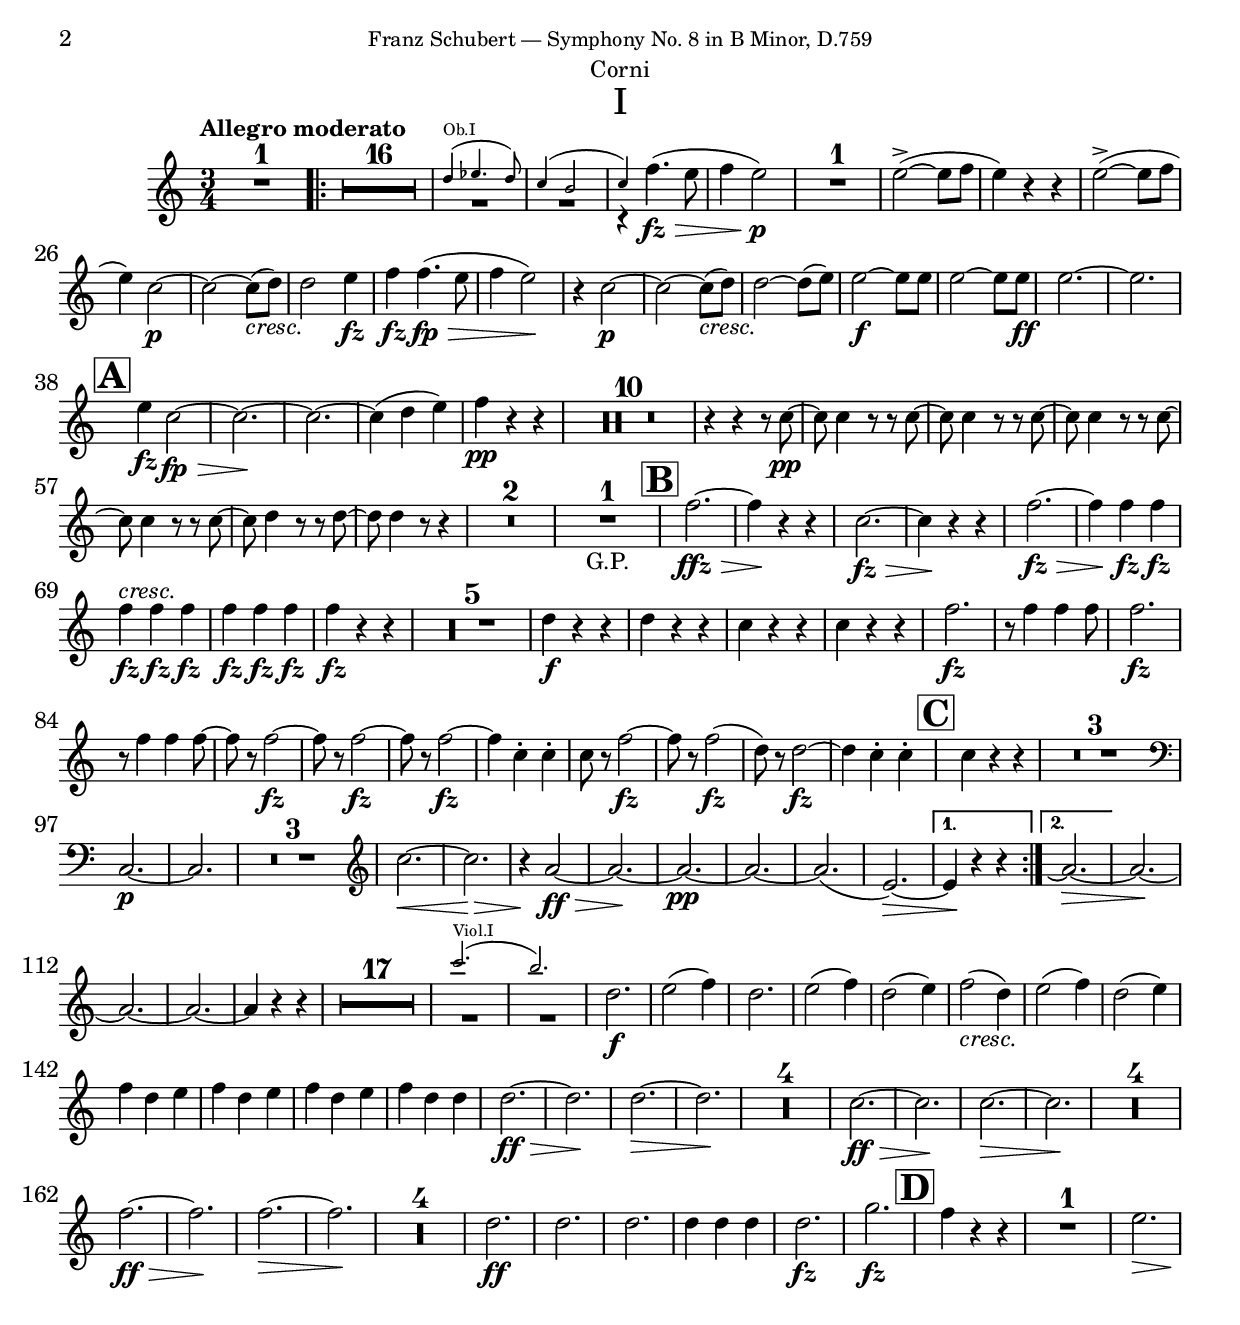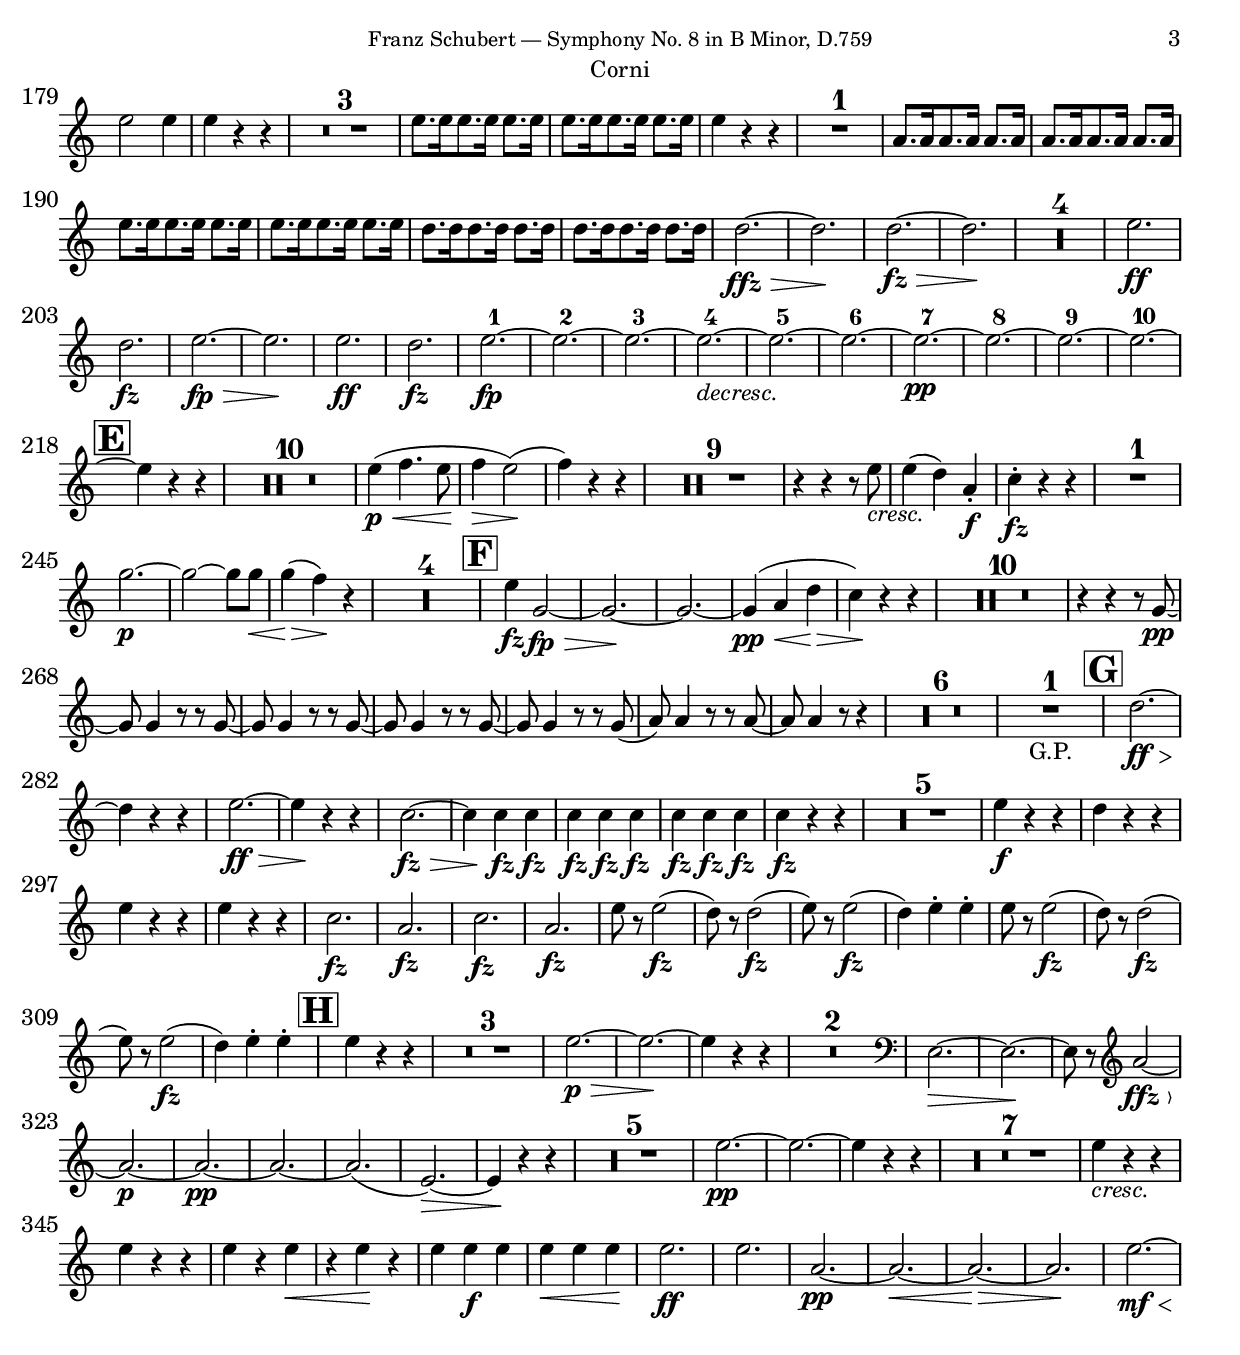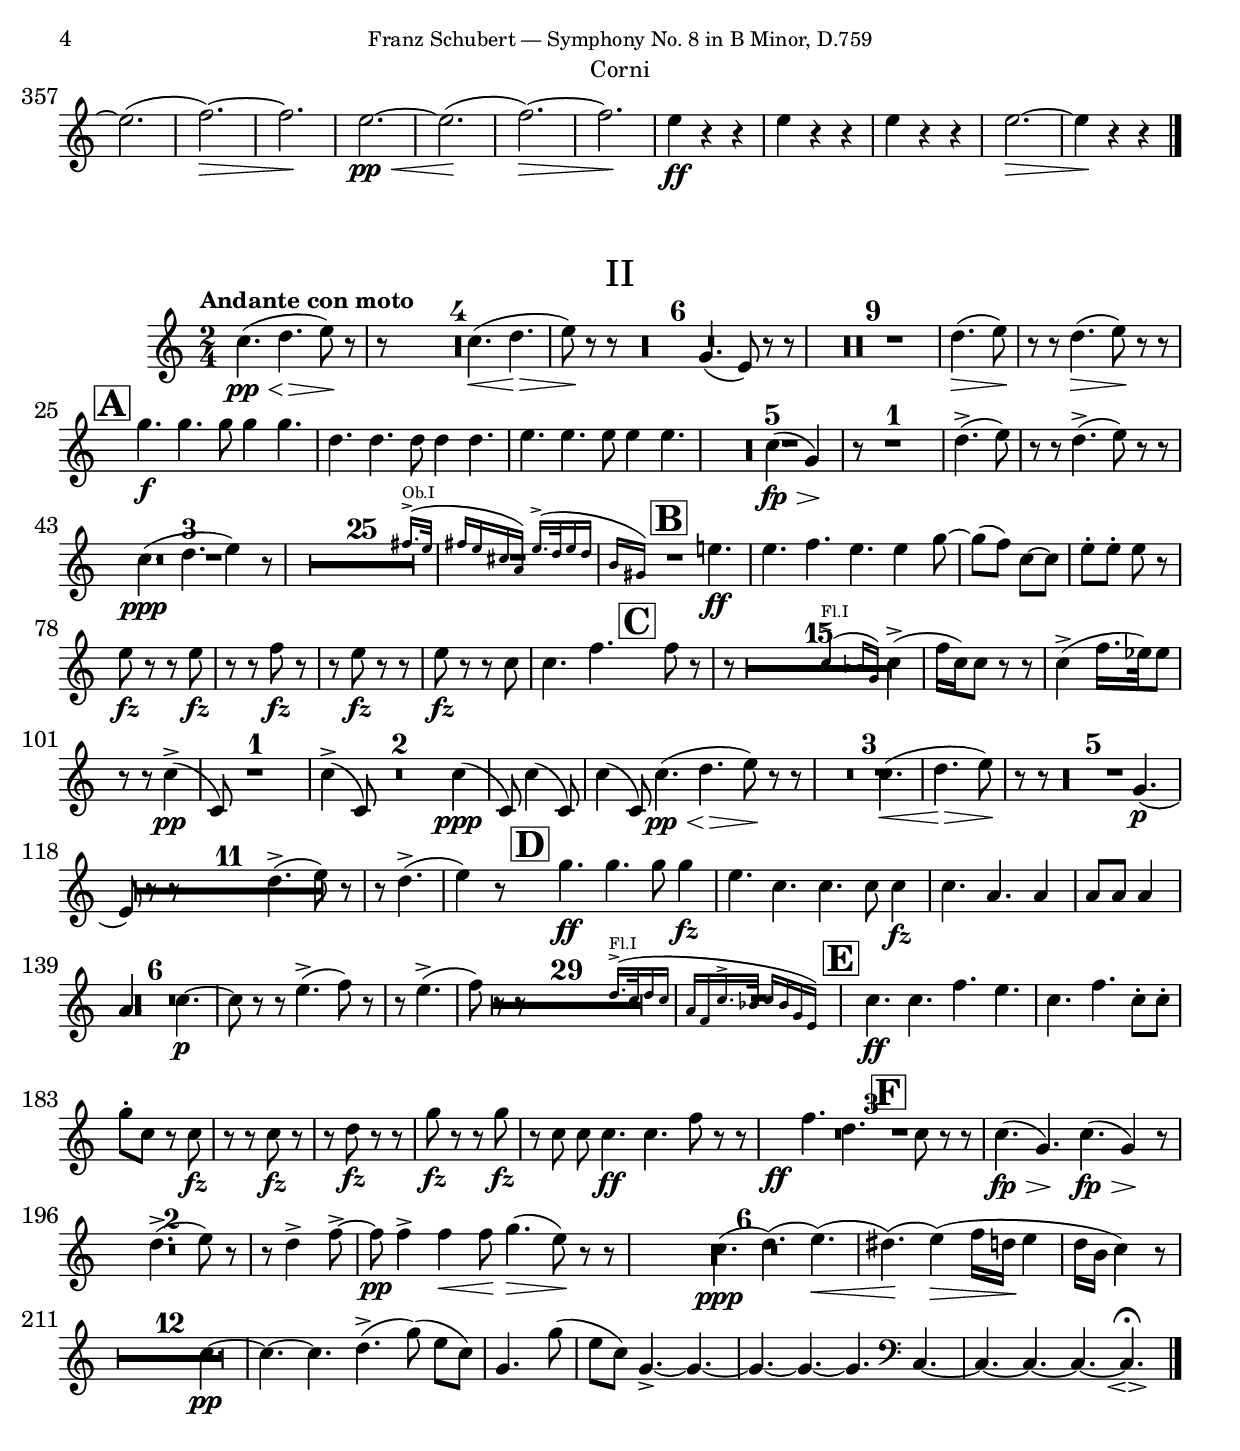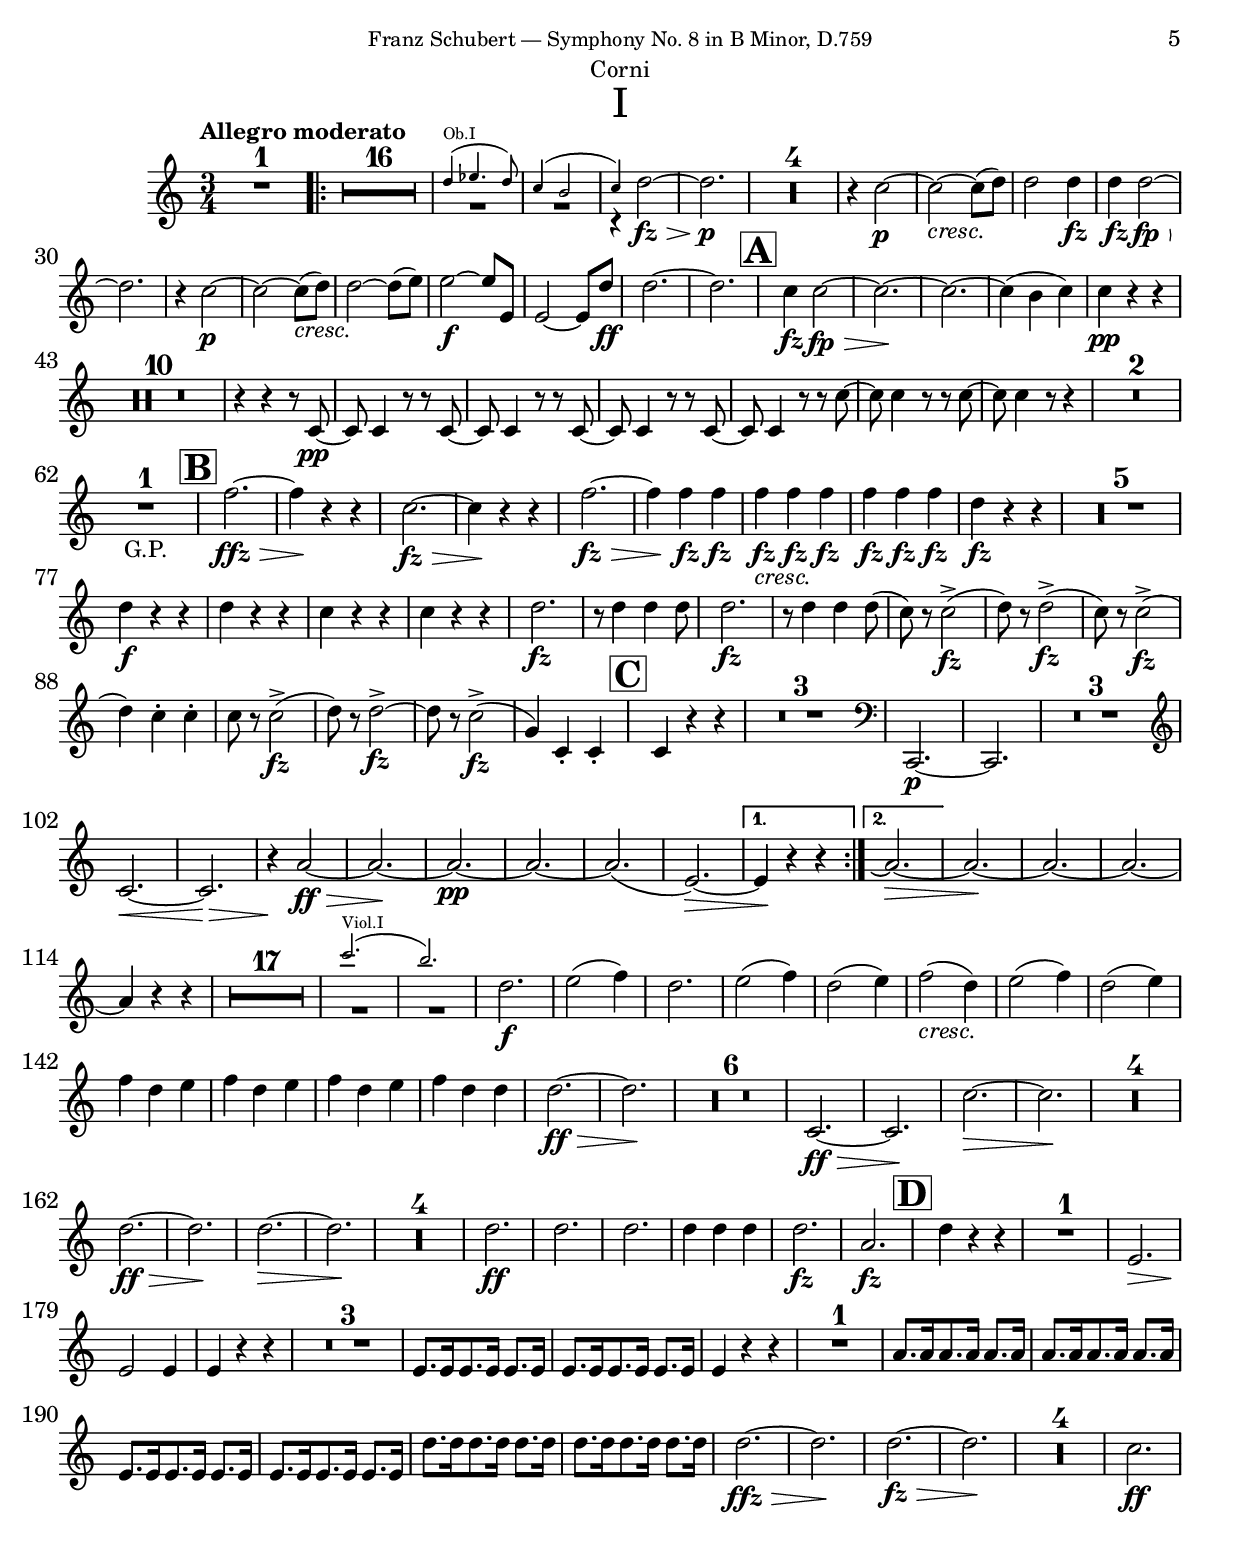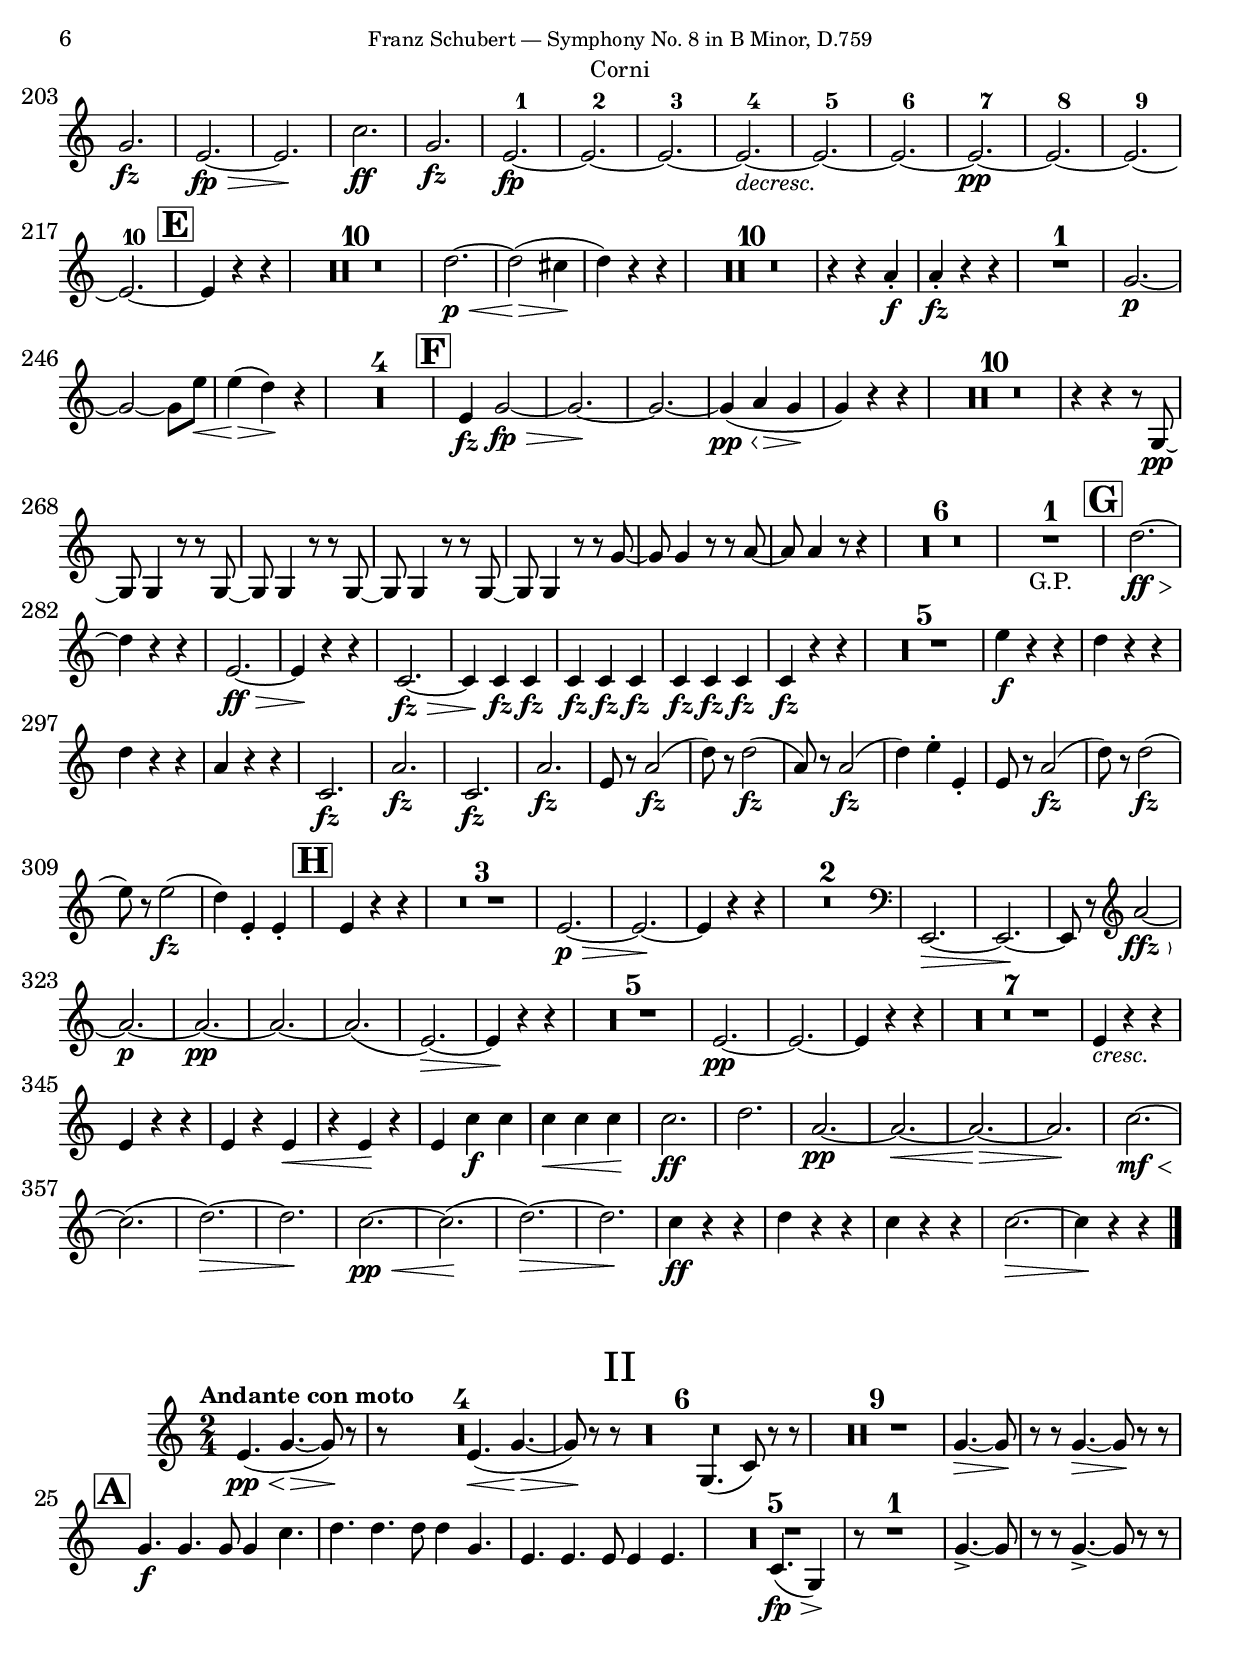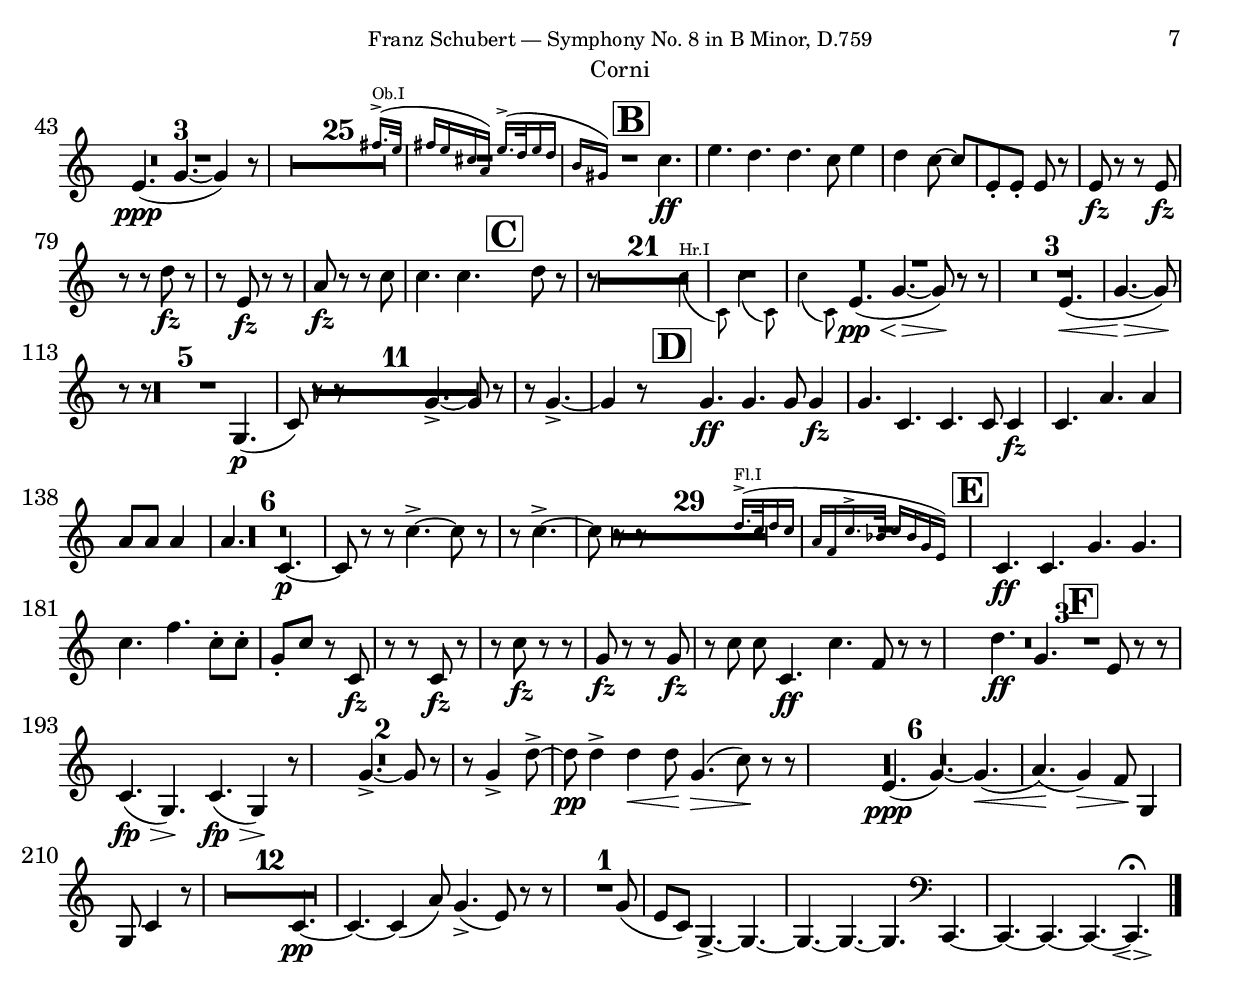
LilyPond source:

%###############################################################################
%#                                 H E A D E R                                 #
%###############################################################################
%
%  Composer           : Franz Schubert (1797 - 1828)
%  work               : Symphony No. 8 in B Minor, D.759
%  Source             : Franz Schubert's Werke, Serie I: Symphonien, No.8
%                       Leipzig Breitkopf & Härtel, 1885. Plate F.S. 8. 
%  Type of score      : Score for Corni
%  Typesetter         : Sébastien MANEN
%  date of initiation : Sunday 12 February 2023, 19:55
%
%###############################################################################
%#                          I N C L U D E   F I L E S                          #
%###############################################################################
\version "2.22.1"
\include "./00-Common/Symph8_D759_Header.ily"
\include "./00-Common/Symph8_D759_PaperParts.ily"
%  work        : Schubert Symphony No. 8 in B minor, D.759
%  typesetter  : Sébastien MANEN
%  date        : Sunday 12 February 2023, 19:55
%###############################################################################
%#                           T I M E   S E C T I O N                           #
%###############################################################################
timeMvtI = {
	\time 3/4
}
timeMvtII = {
	\time 2/4
}


\include "./00-Common/Symph8_D759_LayoutParts.ily"
arco = \markup {\italic arco}
crescmarkup = \markup {\italic cresc.}
pizz = \markup {\italic pizz.}
dimmarkup = \markup {\italic dim.}
morendo = \markup {\italic {morendo}}
stacc = \markup {\italic stacc.}
becarre = \markup { \tiny \natural }
gp = \markup {G.P.}
decrescmarkup = \markup {\italic decresc.}
fcresc = \markup {\dynamic f \italic cresc.}

ffz = #(make-dynamic-script "ffz")
crescD = \tweak DynamicText.self-alignment-X #-0.5 \tweak DynamicText.font-size #1 #(make-dynamic-script (markup #:normal-text #:italic "cresc."))

un=^\markup {\tiny \number 1}
deux=^\markup {\tiny \number 2}
trois=^\markup {\tiny \number 3}
quatre=^\markup {\tiny \number 4}
cinq=^\markup {\tiny \number 5}
six=^\markup {\tiny \number 6}
sept=^\markup {\tiny \number 7}
huit=^\markup {\tiny \number 8}
neuf=^\markup {\tiny \number 9}
dix=^\markup {\tiny \number 10}
onze=^\markup {\tiny \number 11}

naturaltrillmark = \markup {
	\concat {
		\hspace #0.8
		\general-align #Y #CENTER {
			\musicglyph #"scripts.trill" 
			\hspace #0.45
			\teeny \natural 
		}
	}
}


mmrPos = #(define-music-function
	(position)
	(number?)
	#{
		\once \override MultiMeasureRest.staff-position = #(- position 2)
	#}
)

dynEO = #(define-music-function
	(offset)
	(pair?)
	#{
		\once \override DynamicText.extra-offset = #offset
		\once \override DynamicText.whiteout = ##t
		\once \override DynamicText.whiteout-style = #'outline
	#}
)

aIIEO = #(define-music-function
	(extraoffset)
	(pair?)
	#{
		\once \override CombineTextScript.extra-offset = #extraoffset
		\once \override CombineTextScript.whiteout = ##t
		\once \override CombineTextScript.whiteout-style = #'outline
	#}
)

aIIXoffset = #(define-music-function
	(offset)
	(number?)
	#{
		\once \override CombineTextScript.X-offset = #offset
	#}
)

markEO = #(define-music-function
	(offset)
	(pair?)
	#{
		\once \override TextScript.layer = #3
		\once \override TextScript.extra-offset = #offset
		\once \override TextScript.whiteout = ##t
		\once \override TextScript.whiteout-style = #'outline
	#}
)

noFlag = \once \omit Flag

stemOffset = #(define-music-function
	(offset)
	(number?)
	#{
		\once \offset length #offset Stem
	#}
)

beamOffset = #(define-music-function
	(position)
	(pair?)
	#{
		\once \offset positions #position Beam
	#}
)

hairpinShorten = #(define-music-function
	(shortLength)
	(pair?)
	#{
		\once \override Hairpin.shorten-pair = #shortLength
	#}
)

hairpinEO = #(define-music-function
	(offset)
	(pair?)
	#{
		\once \override Hairpin.extra-offset = #offset
		\once \override Hairpin.whiteout = ##t
		\once \override Hairpin.whiteout-style = #'outline
	#}
)

aIIOmit = \once \omit Voice.CombineTextScript

InCueContext = {
	\override Beam.beam-thickness = #0.30 % 0.30
	\override StemTremolo.beam-thickness = #0.35 % 0.30
	\override Beam.length-fraction = #0.67 % 0.8
	\override Stem.length-fraction = #0.85 % 0.8
%	\override Stem.length = #7
%	\override Beam.length = #7
	\set fontSize = #-3 %-3
	\override TupletNumber.avoid-slur = #'ignore
	\override Script.staff-padding = ##f
}

OutCueContext = {
	\revert Beam.beam-thickness
	\revert StemTremolo.beam-thickness
	\revert Beam.length-fraction
	\revert Stem.length-fraction
%	\override Stem.length = #7
%	\override Beam.length = #7
	\unset fontSize
	\revert TupletNumber.avoid-slur
	\revert Script.staff-padding
	
}

resetMMRN = {
	\undo \omit MultiMeasureRestNumber
}


omitMMRN = {
	\omit MultiMeasureRestNumber
}



%%%%%%%%%%%%%%%%%%%%%%%%%%%%%%%%%%%%%%%%%%%%%%%%%%%%%%%%%%%%%%%%%%%%%%%%%%%%%%%%


%arpeggioPadding = #(define-music-function
%	(padding)
%	(number?)
%	#{
%		\once \override Voice.Arpeggio.padding = #padding
%	#}
%)

%beamGap = #(define-music-function
%	(gap)
%	(number?)
%	#{
%		\once \override Beam.auto-knee-gap = #gap
%	#}
%)


%beamLeftTwoRightOne = {
%	\set stemLeftBeamCount = #2
%	\set stemRightBeamCount = #1
%}

%beamLeftOneRightTwo = {
%	\set stemLeftBeamCount = #1
%	\set stemRightBeamCount = #2
%}

%setBeamTriple = { 
%	\set subdivideBeams = ##t
%	\set baseMoment = #(ly:make-moment 1/8)
%	\set beatStructure = 2,2,2
%}

%crescText = #(define-music-function
%	(cresctext)
%	(markup?)
%	#{
%		\once \set crescendoText = \markup {\italic { #cresctext } }
%		\once \set crescendoSpanner = #'text
%	#}
%)
%dimText = #(define-music-function
%	(cresctext)
%	(markup?)
%	#{
%		\once \set decrescendoText = \markup {\italic { #cresctext } }
%		\once \set decrescendoSpanner = #'text
%	#}
%)


%dynSpanYoffset = #(define-music-function
%	(offset)
%	(number?)
%	#{
%		\once \override DynamicTextSpanner.bound-details.right.Y = #offset
%	#}
%)


%InCueContext = {
%	\override Beam.beam-thickness = #0.30 % 0.30
%	\override StemTremolo.beam-thickness = #0.35 % 0.30
%	\override Beam.length-fraction = #0.67 % 0.8
%	\override Stem.length-fraction = #0.8 % 0.8
%%	\override Stem.length = #7
%%	\override Beam.length = #7
%	\set fontSize = #-3 %-3
%}

%OutCueContext = {
%	\revert Beam.beam-thickness
%	\revert StemTremolo.beam-thickness
%	\revert Beam.length-fraction
%	\revert Stem.length-fraction
%%	\override Stem.length = #7
%%	\override Beam.length = #7
%	\unset fontSize
%}


%mmrnDown = {
%	\once \override MultiMeasureRestNumber.direction = #-1 
%}

%mmrLength = #(define-music-function
%	(length)
%	(number?)
%	#{
%		\once \override MultiMeasureRest.space-increment = #length
%	#}
%)

%mmrMinLength = #(define-music-function
%	(length)
%	(number?)
%	#{
%		\once \override MultiMeasureRest.minimum-length = #length
%	#}
%)

%mmrCondens = \once \override MultiMeasureRest.springs-and-rods = #ly:spanner::set-spacing-rods 

%omitMMRN = \omit MultiMeasureRestNumber


%markXoffset = #(define-music-function
%	(offset)
%	(number?)
%	#{
%		\once \override Score.RehearsalMark.self-alignment-X = #(- offset)
%	#}
%)

%markYoffset = #(define-music-function
%	(offset)
%	(number?)
%	#{
%		\once \override Score.RehearsalMark.Y-offset = #offset
%	#}
%)

%noteShift = #(define-music-function
%	(shift)
%	(number?)
%	#{
%		\once \override NoteColumn.force-hshift = #shift
%	#}
%)

%ottavaShorten = #(define-music-function
%	(value)
%	(pair?)
%	#{
%		\once \override Staff.OttavaBracket.shorten-pair = #value
%	#}
%)

%setSextolet = {
%	\set subdivideBeams = ##t
%	\set baseMoment = #(ly:make-moment 1/8)
%	\set beatStructure = 2,2,2,2
%	\override TupletNumber.Y-offset = #-3
%	\override TupletNumber.avoid-slur = #'ignore
%}
%unsetSextolet = {
%	\set subdivideBeams = ##f
%	\revert TupletNumber.Y-offset
%	\revert TupletNumber.avoid-slur
%}


%textInSlur = {
%	%\once \override TextScript.outside-staff-priority = 0
%	\once \override TextScript.slur-padding = #0
%	\once \override TextScript.avoid-slur = #'around
%}

%textOsp = #(define-music-function
%	(prio)
%	(number?)
%	#{
%		\once \override TextScript.outside-staff-priority = #prio
%	#}
%)

%tempoDown = \once \override Score.MetronomeMark.direction = #-1 

%tempoXoffset = #(define-music-function
%	(offset)
%	(number?)
%	#{
%		\once \override Score.MetronomeMark.X-offset = #offset
%	#}
%)

%tempoExtraOffset = #(define-music-function
%	(offset)
%	(pair?)
%	#{
%		\once \override Score.MetronomeMark.extra-offset = #offset
%	#}
%)
%tempoEO = #(define-music-function
%	(offset)
%	(pair?)
%	#{
%		\once \override Score.MetronomeMark.extra-offset = #offset
%	#}
%)


%tupletOffset = #(define-music-function
%	(offset)
%	(number?)
%	#{
%		\once \override TupletNumber.Y-offset = #offset 
%	#}
%)

%tupletExtraOffset = #(define-music-function
%	(offset)
%	(pair?)
%	#{
%		\once \override TupletNumber.extra-offset = #offset 
%	#}
%)

%tupletAvoidSlur = \once \override TupletNumber.avoid-slur = #'ignore

%omitTupletNumber = \once \omit Voice.TupletNumber


%tremoloPosition = #(define-music-function
%	(position)
%	(number?)
%	#{
%		\once \override StemTremolo.Y-offset = #position
%	#}
%)

%trillSpanPadding = #(define-music-function
%	(padding)
%	(number?)
%	#{
%		\once \override TrillSpanner.bound-details.right.padding = #padding
%	#}
%)

%trillSpanCustom = #(define-music-function
%	(length markup)
%	(number? markup?)
%	% function to create a trill spanner with :
%	%	- specified length
%	%	- specified markup
%	#{
%		\once \override TrillSpanner.minimum-length = #length
%		\once \override TrillSpanner.springs-and-rods = #ly:spanner::set-spacing-rods
%		\once \override Score.TrillSpanner.bound-details.left.text = #markup
%	#}
%)

%trillSpanPadding = #(define-music-function
%	(padding)
%	(number?)
%	% function to create a trill spanner with :
%	%	- specified padding to avoid overlap
%	#{
%		\once \override TrillSpanner.bound-details.right.padding = #padding
%	#}
%)


%naturaltrill = \once \override TrillSpanner.bound-details.left.text = \markup {
%	\concat { 
%		\musicglyph #"scripts.trill" \translate #'(0.5 . 1.05) \tiny \natural 
%	}
%}
%flattrill = \once \override TrillSpanner.bound-details.left.text = \markup {
%	\concat { 
%		\musicglyph #"scripts.trill" \translate #'(0.6 . 0.52) \tiny \flat 
%	}
%}
%sharptrill = \once \override TrillSpanner.bound-details.left.text = \markup {
%	\concat { 
%		\musicglyph #"scripts.trill" \translate #'(0.5 . 1.05) \tiny \sharp  
%	}
%}

%trillflat = \markup { 
%	\general-align #X #CENTER 
%	\concat { 
%		\hspace #2.4 \musicglyph #"scripts.trill" 
%		\translate #'(0.5 . 0.49) \tiny \flat 
%	}
%}



%voltaShorten = #(define-music-function
%	(shortLength)
%	(pair?)
%	#{
%		\once \override Score.VoltaBracket.shorten-pair = #shortLength
%	#}
%)

%whiteoutRehearsalMark = {
%	\override Score.StaffSymbol.layer = #4
%	\override Score.RehearsalMark.layer = #3
%	\once \override Score.RehearsalMark.whiteout = ##t
%	%\once \override Score.RehearsalMark.whiteout-style = #'outline
%}


%whiteoutMarkup = {
%	\once \override Hairpin.layer = #4
%	\once \override TextScript.layer = #3
%	\once \override TextScript.whiteout = ##t
%	\once \override TextScript.whiteout-style = #'outline
%}

%whiteoutDynamic = {
%	\once \override DynamicText.whiteout = ##t
%	\once \override DynamicText.whiteout-style = #'outline
%}

%whiteoutMetronomeMark = {
%	\once \override Score.MetronomeMark.whiteout = ##t
%	\once \override Score.MetronomeMark.whiteout-style = #'outline
%}


%\include "./00-Common/Symph8_D759_NameStaff.ily"
%\include "./00-Common/Symph8_D759_NameGrandStaff.ily"
%\include "./00-Common/Symph8_D759_Format_Part01_Flauti.ily"
%  work        : Schubert Symphony No. 8 in B minor, D.759
%  typesetter  : Sébastien MANEN
%  date        : Sunday 12 February 2023, 19:55
%###############################################################################
%#                   C U E   V O I C E   F O R   F L A U T I                   #
%###############################################################################
cueVoiceFlautoIMvtI = \relative c'' {
	s2.*21
	% bar 22 - 25
	\voiceOne fis2.(^\markup {Ob.Klar.}
	b,4. ais8 b cis)
	fis2.(
	b,4. ais8 b cis)
	s2.*109
	% bar 134 - 135
	g'2.(^\markup {Ob.I}
	fis2 e4)
}
cueVoiceFlautoIMvtII = \relative c'' {
	s4.*89
	% bar 90 - 91
	\voiceOne bes'16.(\repeatTie^\markup {Ob.I} aes32 bes16 aes f des)
	aes'16.(-> ges32 aes16 ges ees c)
	s4.*61
	% bar 153 - 154
	\hairpinShorten #'(2 . 1) dis4.(-\tweak height 0.4 ^\>^\markup {Viol.I}
	cis)\!
	s4.*78
	% bar 233 - 234
	fis16.(->^\markup {Ob.I} e32 fis16 e cis a
	e'16.-> d32 e16 d b gis)
	s4.*57
	% bar 292 - 295
	c'4.(^\markup {Viol.I}
	aes
	ees
	ces)
}
cueVoiceFlautoIIMvtI = \relative c'' {
	s2.*25
	% bar 26 - 28
	\voiceOne d2.^\markup {Fl.I}~-\offset X-offset -0.5 ^\p
	d2~ d8( e)
	e2 s4
	s2.*110
	% bar 138 - 141
	\oneVoice g'2(^\markup {Fl.I} fis4)
	e2( g4)
	fis2( e4)
	g2( fis4)
	s2.*85
	% bar 227 - 228
	\voiceOne e,4(^\markup {Ob.I} f4. e8)
	d4( cis2)
}
cueVoiceFlautoIIMvtII = \relative c''' {
	s4.*91
	% bar 92 - 95
	\voiceOne bes16.(->^\markup {Fl.I} aes32 bes16 aes f des)
	aes'16.(-> ges32 aes16 ges ees c
	des8) r r
	s4.*58
	% bar 153 - 154
	\hairpinShorten #'(2 . 1) dis4.(-\tweak height 0.4 ^\>^\markup {Viol.I}
	cis)\!
	s4.*80
	% bar 235 - 236
	fis16.(->^\markup {Fl.I} e32 fis16 e cis a
	e'16.-> d32 e16 d b gis)
	s4.*55
	% bar 292 - 295
	c'4.(^\markup {Viol.I}
	aes
	ees
	ces)
}
%###############################################################################
%#                     C U E   V O I C E   F O R   O B O I                     #
%###############################################################################
cueVoiceOboeIMvtI = \relative c''' {
	s2.*132
	% bar 132 - 133
	d2.(^\markup {Viol.I}
	cis)
}
cueVoiceOboeIMvtII = \relative c''' {
	s4.*79
	% bar 80 - 84
	\voiceOne g4.\>~^\markup {Klar.I}
	g~\!
	g~^\morendo
	g4 r8
	s4.*71
	% bar 155 - 156
	c,4.(^\>^\markup {Fl.I}
	b)\!
	s4.*146
	% bar 303
	\voiceTwo b,16(_\markup {Viol.I} dis fis a gis fis)
}
cueVoiceOboeIIMvtI = \relative c'' {
	s2.*21
	% bar 22 - 23
	\voiceOne fis2.(^\markup {Ob.I}
	b,4. ais8 b cis)
	s2.*109
	% bar 132 - 133
	d'2.(^\markup {Viol.I}
	cis)
	s2.*93
	% bar 227 - 228
	e,4(^\markup {Ob.I} f4. e8)
	d4( cis2)
}
cueVoiceOboeIIMvtII = \relative c''' {
	s4.*93
	% bar 94 - 95
	\voiceOne bes16.(->^\markup {Ob.I} aes32 bes16 aes f des)
	aes'16.(-> ges32 aes16 ges ees c)
	s4.*59
	% bar 155 - 156
	c4.(^\markup {Fl.I}
	b)
	s4.*78
	% bar 235 - 236
	fis'16.(->^\markup {Fl.I} e32 fis16 e cis a
	e'16.-> d32 e16 dis b gis)
	s4.*66
	% bar 303
	\voiceTwo b,16(_\markup {Viol.I} dis fis a gis fis)}
%###############################################################################
%#               C U E   V O I C E   F O R   C L A R I N E T T I               #
%###############################################################################
cueVoiceClarinettoIMvtI = \relative c {
	s2.*132
	% bar 133 - 135
	\transpose a c {
		\relative c''' {
			\voiceOne d2.(^\markup {Viol.II}
			cis)
			g'^\markup {Ob.I}
		}
	}
}
cueVoiceClarinettoIMvtII = \relative c {
	s4.*135
	% bar 136 - 137
	\transpose a c {
		\relative c'''' {
			\voiceOne g4(->^\markup {Fl.I} e8)
		}
	}
	\transpose a e {
		\relative c''' {
			c4->(^\markup {Hr.I} c,8)
		}
	}
	s4.*83
	% bar 221 - 224
	\transpose a c {
		\relative c''' {
			e4.^\>^\markup {Ob.I}~
			e~\!^\morendo
			e~
			e4 r8
		}
	}
}
cueVoiceClarinettoIIMvtI = \relative c''' {
	s2.*21
	% bar 22 - 23
	\voiceOne a2.(^\markup {Klar.I}
	d,4. cis8 d e)
	s2.*109
	% bar 132 - 134
	\transpose a c {
		\relative c''' {
			\voiceOne d2.(^\markup {Viol.II}
			cis)
			g'^\markup {Ob.I}
		}
	}
	s2.*101
	% bar 236 - 237
	c4(^\markup {Klar.I} des4. c8)
	bes4( a2)
}
cueVoiceClarinettoIIMvtII = \relative c {
	\voiceOne s4.*89
	% bar 90 - 92
	\transpose a c {
		\relative c'''' {
			bes16.->(^\markup {Ob.I} aes32 bes16 aes f des)
			aes'16.(-> ges32 aes16 ges ees c
			des8) r r
		}
	}
	s4.*45
	% bar 138
	bes'''4(^\markup {Kl.I} g8)
	s4.*96
	% bar 235 - 236
	\transpose a c {
		\relative c''' {
			fis16.(->^\markup {Fl.I} e32 fis16 e cis a
			e'16.-> d32 e16 d b gis)
		}
	}
}
%###############################################################################
%#                  C U E   V O I C E   F O R   F A G O T T I                  #
%###############################################################################
cueVoiceFagottoIMvtI = \relative c {
	s2.*17
	% bar 18 - 20
	\voiceOne \cueClef treble e''4(^\markup {Ob.I} f4. e8)
	d4( cis2
	d4) \cueClefUnset s2
}
cueVoiceFagottoIMvtII = \relative c {
	s4.*93
	% bar 94 - 95
	\voiceOne \cueClef treble bes'''16.(->^\markup {Ob.I} aes32 bes16 aes f des)
	aes'16.(-> ges32 aes16 ges ees c) \cueClefUnset
	s4.*139
	% bar 235 - 236
	\cueClef treble fis16.(->^\markup {Fl.I} e32 fis16 e cis a 
	e'16.-> d32 e16 d b gis) \cueClefUnset
}
cueVoiceFagottoIIMvtI = \relative c {
	s2.*17
	% bar 18 - 20
	\voiceOne \cueClef treble e''4(^\markup {Ob.I} f4. e8)
	d4( cis2
	d4) \cueClefUnset s2
}
cueVoiceFagottoIIMvtII = \relative c {
	s4.*27
	% bar 28
	\voiceTwo gis8(^\markup {Bassi} e cis')
	s4.*65
	% bar 94 - 95
	\voiceOne \cueClef treble bes'''16.(->^\markup {Ob.I} aes32 bes16 aes f des)
	aes'16.(-> ges32 aes16 ges ees c) \cueClefUnset
	s4.*73
	% bar 169
	\voiceTwo gis,,8(^\markup {Bassi} e cis')
	s4.*65
	% bar 235 - 236
	\cueClef treble \voiceOne fis''16.(->^\markup {Fl.I} e32 fis16 e cis a 
	e'16.-> d32 e16 d b gis) \cueClefUnset

}
%###############################################################################
%#                    C U E   V O I C E   F O R   C O R N I                    #
%###############################################################################
cueVoiceCornoIMvtI = \relative c {
	\voiceOne s2.*17
	% bar 18 - 20
	\transpose d c {
		\relative c'' {
			e4(^\markup {Ob.I} f4. e8)
			d4( cis2
			d4) s2
		}
	}
	s2.*112
	% bar 132 - 133
	\transpose d c {
		\relative c''' {
			d2.(^\markup {Viol.I}
			cis)
		}
	}
}
cueVoiceCornoIMvtII = \relative c {
	\voiceOne s4.*93
	% bar 94 - 95
	\transpose e c {
		\relative c''' {
			ais16.(->^\markup {Ob.I} gis32 ais16 gis eis cis)
			gis'16.(-> fis32 gis16 fis dis bis)
		}
	}
	s4.*34
	% bar 130
	\transpose e c {
		\relative c'' {
			e4->(^\markup {Fl.I} d16 b)
		}
	}
	s4.*104
	% bar 235 - 236
	\transpose e c {
		\relative c'' {
			fis16.->(^\markup {Fl.I} e32 fis16 e cis a
			e'16.-> d32 e16 d b gis)
		}
	}
}
cueVoiceCornoIIMvtI = \relative c {
	\voiceOne s2.*17
	% bar 18 - 20
	\transpose d c {
		\relative c'' {
			e4(^\markup {Ob.I} f4. e8)
			d4( cis2
			d4) s2
		}
	}
	s2.*112
	% bar 132 - 133
	\transpose d c {
		\relative c''' {
			d2.(^\markup {Viol.I}
			cis)
		}
	}

}
cueVoiceCornoIIMvtII = \relative c {
	\voiceOne s4.*93
	% bar 94 - 95
	\transpose e c {
		\relative c''' {
			ais16.(->^\markup {Ob.I} gis32 ais16 gis eis cis)
			gis'16.(-> fis32 gis16 fis dis bis)
		}
	}
	s4.*43
	% bar 139 - 141
	\voiceTwo c''4(^\markup {Hr.I} c,8)
	c'4( c,8)
	c'4( c,8)
	s4.*93
	% bar 235 - 236
	\transpose e c {
		\relative c'' {
			\voiceOne fis16.->(^\markup {Fl.I} e32 fis16 e cis a
			e'16.-> d32 e16 d b gis)
		}
	}
}
%###############################################################################
%#                   C U E   V O I C E   F O R   T R O M B E                   #
%###############################################################################
cueVoiceTrombaIMvtI = \relative c {
	\voiceOne s2.*25
	% bar 26 - 28
	\transpose e c {
		\relative c'' {
			d2.~^\markup {Fl.I} 
			d2~ d8( e)
			e2 s4
		}
	}
	s2.*116
	% bar 144 - 145
	\transpose e d {
		\relative c'' {
			f4^\markup {Hr.} d e
			f d d
		}
	}
	s2.*83
	% bar 229 - 231
	\transpose e d {
		\relative c'' {
			e4(^\markup {Hr.I} f4. e8
			f4 e2)(
			f4) r r 
		}
	}
	s2.*112
	% bar 344 - 345
	\transpose e c {
		\relative c'' {
			fis2(^\markup {Viol.I} eis4)
			fis2( eis4)
		}
	}
}
cueVoiceTrombaIMvtII = \relative c {
	s4.*30 \voiceOne
	% bar 31 - 32
	\transpose e a {
		\relative c' {
			d16(^\markup {Kl.I} fis a c b a 
			g8) r r
		}
	}
	s4.*61
	% bar 94 - 95
	\transpose e c {
		\relative c''' {
			ais16.->(^\markup {Ob.I} gis32 ais16 gis eis cis)
			gis'16.(-> fis32 gis16 fis dis bis)
		}
	}
	s4.*74
	% bar 170 - 173
	\transpose e c {
		\relative c'' {
			b16(^\markup {Fl.I} dis fis a gis fis
			e8) r r 
			b16(^\markup {Fl.KL.}  dis fis a gis fis
			e4) r8
		}
	}
	s4.*61
	% bar 235 - 236
	\transpose e c {
		\relative c'' {
			fis16.(->^\markup {Fl.I} e32 fis16 e cis a
			e'16.-> d32 e16 d b gis)
		}
	}
	s4.*71
	% bar 308 - 309
	\cueClef bass <c, c'>4._~^\markup {Hr.}
	q \cueClefUnset 
}
cueVoiceTrombaIIMvtI = \relative c {
	\voiceOne s2.*25
	% bar 26 - 28
	\transpose e c {
		\relative c'' {
			d2.~^\markup {Fl.I} 
			d2~ d8( e)
			e2 s4
		}
	}
	s2.*116
	% bar 144 - 145
	\transpose e d {
		\relative c'' {
			f4^\markup {Hr.} d e
			f d d
		}
	}
	s2.*83
	% bar 229 - 231
	\transpose e d {
		\relative c'' {
			e4(^\markup {Hr.I} f4. e8
			f4 e2)(
			f4) r r 
		}
	}
	s2.*112
	% bar 344 - 345
	\transpose e c {
		\relative c'' {
			fis2(^\markup {Viol.I} eis4)
			fis2( eis4)
		}
	}
}
cueVoiceTrombaIIMvtII = \relative c {
	s4.*30 \voiceOne
	% bar 31 - 32
	\transpose e a {
		\relative c' {
			d16(^\markup {Kl.I} fis a c b a 
			g8) r r
		}
	}
	s4.*61
	% bar 94 - 95
	\transpose e c {
		\relative c''' {
			ais16.->(^\markup {Ob.I} gis32 ais16 gis eis cis)
			gis'16.(-> fis32 gis16 fis dis bis)
		}
	}
	s4.*74
	% bar 170 - 173
	\transpose e c {
		\relative c'' {
			b16(^\markup {Fl.I} dis fis a gis fis
			e8) r r 
			b16(^\markup {Fl.KL.}  dis fis a gis fis
			e4) r8
		}
	}
	s4.*61
	% bar 235 - 236
	\transpose e c {
		\relative c'' {
			fis16.(->^\markup {Fl.I} e32 fis16 e cis a
			e'16.-> d32 e16 d b gis)
		}
	}
	s4.*71
	% bar 308 - 309
	\cueClef bass \voiceTwo <c, c'>4._~^\markup {Hr.}
	q \cueClefUnset 
}
%###############################################################################
%#                 C U E   V O I C E   F O R   T R O M B O N I                 #
%###############################################################################
cueVoiceTromboneIMvtI = \relative c {
	s2.*25 \voiceOne
	% bar 26 - 28
	\cueClef treble d''2.~^\markup {Fl.I} 
	d2~ d8( e)
	e2 \cueClefUnset s4
	s2.*104
	% bar 132 - 133
	\voiceTwo gis,,2.~^\markup {Vla.Fag.}
	gis4( a b)
	s2.*106
	% bar 240 - 242
	\voiceOne \cueClef treble a''2.~_\markup {Fl.I}
	a2~ a8( b)
	b2 \cueClefUnset s4
}
cueVoiceTromboneIMvtII = \relative c {
	s4.*28
	% bar 29 - 30
	\cueClef treble \voiceOne b''16(^\markup {Fl.I} dis fis a gis fis
	e8) r r \cueClefUnset
	s4.*63
	% bar 94 - 95
	\cueClef treble bes'16.(->^\markup {Ob.I} aes32 bes16 aes f des)
	aes'16.(-> ges32 aes16 ges ees c) \cueClefUnset
	s4.*74
	% bar 170 - 173
	\cueClef treble b16(^\markup {Fl.I} dis fis a gis fis
	e8) r r
	b16->(^\markup {Fl.Kl.} dis fis a gis fis
	e4) r8 \cueClefUnset
	s4.*61
	% bar 235 - 236
	\cueClef treble fis16.(->^\markup {Fl.I} e32 fis16 e cis a
	e'16.-> d32 e16 d b gis) \cueClefUnset
	s4.*66
	% bar 303 - 307
	\cueClef bass b,,4.:32^\markup {Pk.}
	e8 r r
	b4.:32
	e8 r r
	b4.:32 \cueClefUnset
}
cueVoiceTromboneIIMvtI = \relative c {
	s2.*25 \voiceOne
	% bar 26 - 28
	\cueClef treble d''2.~^\markup {Fl.I} 
	d2~ d8( e)
	e2 \cueClefUnset s4
	s2.*104
	% bar 132 - 133
	\voiceTwo gis,,2.~^\markup {Vla.Fag.}
	gis4( a b)
	s2.*106
	% bar 240 - 242
	\voiceOne \cueClef treble a''2.~^\markup {Fl.I}
	a2~ a8( b)
	b2 \cueClefUnset s4
}
cueVoiceTromboneIIMvtII = \relative c {
	s4.*28
	% bar 29 - 30
	\cueClef treble \voiceOne b''16(^\markup {Fl.I} dis fis a gis fis
	e8) r r \cueClefUnset
	s4.*63
	% bar 94 - 95
	\cueClef treble bes'16.(->^\markup {Ob.I} aes32 bes16 aes f des)
	aes'16.(-> ges32 aes16 ges ees c) \cueClefUnset
	s4.*74
	% bar 170 - 173
	\cueClef treble b16(^\markup {Fl.I} dis fis a gis fis
	e8) r r
	b16->(^\markup {Fl.Kl.} dis fis a gis fis
	e4) r8 \cueClefUnset
	s4.*61
	% bar 235 - 236
	\cueClef treble fis16.(->^\markup {Fl.I} e32 fis16 e cis a
	e'16.-> d32 e16 d b gis) \cueClefUnset
	s4.*66
	% bar 303 - 307
	\cueClef bass b,,4.:32^\markup {Pk.}
	e8 r r
	b4.:32
	e8 r r
	b4.:32 \cueClefUnset
}
cueVoiceTromboneIIIMvtI = \relative c {
	s2.*17 \voiceOne
	% bar 18 - 20
	\cueClef treble e''4(^\markup {Ob.I} f4. e8)
	d4( cis2
	d4) \cueClefUnset s2
	s2.*112
	% bar 132 - 133
	gis,,2.~^\markup {Vla.Fag.}
	gis4( a b)
	s2.*106
	% bar 240 - 242
	\cueClef treble a''2.~^\markup {Fl.I}
	a2~ a8( b)
	b2 \cueClefUnset s4
}
cueVoiceTromboneIIIMvtII = \relative c {
	s4.*28
	% bar 29 - 30
	\voiceOne \cueClef treble b''16(^\markup {Fl.I} dis fis a gis fis
	e8) r r \cueClefUnset
	s4.*63
	% bar 94 - 95
	\cueClef treble bes'16.(->^\markup {Ob.I} aes32 bes16 aes f des)
	aes'16.(-> ges32 aes16 ges ees c) \cueClefUnset
	s4.*76
	% bar 172 - 173
	\cueClef treble b16->(^\markup {Fl.Kl.} dis fis a gis fis
	e4) r8 \cueClefUnset
	s4.*61
	% bar 235 - 236
	\cueClef treble fis16.(->^\markup {Fl.I} e32 fis16 e cis a
	e'16.-> d32 e16 d b gis) \cueClefUnset
	s4.*43
	% bar 280 - 285
	\cueClef treble b4.(~^\markup {Viol.I}
	b
	b'
	gis
	e
	c) \cueClefUnset
}
%###############################################################################
%#                  C U E   V O I C E   F O R   T I M P A N I                  #
%###############################################################################
cueVoiceTimpaniMvtI = \relative c {
	s2.*25 \voiceOne
	% bar 26 - 28
	\cueClef treble d''2.~^\markup {Fl.I}
	d2~ d8( e)
	e2 \cueClefUnset s4
	s2.*52
	% bar 81 - 84
	\voiceTwo \cueClef treble d,2.\fz^\markup {Trbe}
	d
	d\fz
	d \cueClefUnset
	s2.*54
	% bar 138 - 139
	\cueClef treble g''2^(^\markup {Fl.I} fis4)
	e2^( g4) \cueClefUnset
	s2.*89
	% bar 229 - 231
	\voiceOne \cueClef treble fis,4(^\markup {Hr.I} g4. fis8
	g4 fis2)(
	e4) r r \cueClefUnset
}
cueVoiceTimpaniMvtII = \relative c {
	\voiceOne s4.*30
	% bar 31 - 32
	\cueClef treble b''16(^\markup {Fl.Kl.} dis fis a gis fis
	e8) r r \cueClefUnset
	s4.*61
	% bar 94 - 95
	\cueClef treble bes'16.(^\markup {Ob.I} aes32 bes16 aes f des)
	aes'16.( ges32 aes16 ges ees c) \cueClefUnset
	s4.*74
	% bar 170 - 173
	\cueClef treble b16(^\markup {Fl.I} dis fis a gis fis 
	e8) r r
	b16(^\markup {Fl.Kl} dis fis a gis fis
	e4) r8 \cueClefUnset
	s4.*61
	% bar 235 - 236
	\cueClef treble fis16.(->^\markup {Fl.I} e32 fis16 e cis a
	e'16.-> d32 e16 d b gis) \cueClefUnset
	s4.*62
	% bar 299 - 302
	\cueClef treble b16(^\markup {Viol.I} dis fis a gis fis 
	e8) r r
	b16( dis fis a gis fis 
	e8) r r \cueClefUnset
}
%###############################################################################
%#                C U E   V O I C E   F O R   V I O L I N O   I                #
%###############################################################################
cueVoiceViolinoIMvtI = \relative c {
	% bar 1 - 8
	\voiceTwo \cueClef bass b2.(_\markup {Basse}
	cis2 d4)
	b2.(
	a4 fis gis)
	d2( cis4
	fis2.)~
	fis~
	fis \cueClefUnset
	s2.*42
	% bar 51 - 52
	a''4(_\markup {Vc.} e4. gis8)
	a4( d, e8 fis)
	s2.*66
	% bar 118 - 121
	\cueClef bass g,,2.(_\markup {Basse}
	fis
	e 
	d) \cueClefUnset
	s2.*143
	% bar 265 - 266
	e''4(_\markup {Vc.} b4. dis8)
	e4( a, b8 cis)
	s2.*24
	% bar 291
	eis8.(\p_\markup {Vc.} fis16 gis8 cis, dis eis)
	s2.*44
	% bar 336 - 337
	b2.(_\markup {Basse}
	cis2 d4)
	s2.*22
	% bar 360 - 363
	b2.(_\markup {Basse} 
	cis2 d4)
	b2.(
	cis2 d4)
}
cueVoiceViolinoIMvtII = \relative c {
	% bar 1 - 2
	\cueClef bass \voiceTwo e8-._\markup {Basse}^\pizz dis-. cis-.
	b-. a-. fis-. \cueClefUnset
	s4.*273
	% bar 276 - 279
	gis''4.\pp^\markup {Klar.I}( 
	ais\<
	b4\> a!16 fis\!
	gis4 fis16 dis)
}
%###############################################################################
%#               C U E   V O I C E   F O R   V I O L I N O   I I               #
%###############################################################################
cueVoiceViolinoIIMvtI = \relative c {
	s2.*50 \voiceOne
	% bar 51 - 52
	\cueClef bass a'4(^\markup {Vc.} e4. gis8)
	a4( d, e8 fis) \cueClefUnset
	s2.*213
	% bar 265 - 266
	\cueClef bass e'4(^\markup {Vc.} b4. dis8)
	e4( a, b8 cis) \cueClefUnset
	s2.*69
	% bar 336 - 337
	\cueClef bass b2.(^\markup {Basse}
	cis2 d4) \cueClefUnset
}
cueVoiceViolinoIIMvtII = \relative c {
	s4.*59 \voiceOne
	% bar 60 - 63
	gis''4.(~^\markup {Viol.I}
	gis
	gis'
	e)
	s4.*137
	% bar 201 - 204
	e,4.(~^\markup {Viol.I} 
	e
	e'
	c)
	s4.*81
	% bar 286 - 288
	ees4.(^\markup {Klar.I}
	f
	ees8 c aes)
}
%###############################################################################
%#                    C U E   V O I C E   F O R   V I O L A                    #
%###############################################################################
cueVoiceViolaMvtI = \relative c {
	s2.*59 \voiceOne
	% bar 60 - 61
	\cueClef treble a'''4(^\markup {Viol.I} e4. gis8)
	a4( d, e8 fis) \cueClefUnset
	s2.*61
	% bar 122 - 123
	\cueClef treble e2.(^\markup {Viol.I} 
	fis2 g4) \cueClefUnset
	s2.*149
	% bar 273 - 275
	\cueClef treble dis8.(^\markup {Viol.I} e16 fis8 b, cis dis)
	e4( b4. dis8)
	e4( a, b8 cis) \cueClefUnset
	s2.*62
	% bar 338 - 340
	\cueClef treble b2.(^\markup {Viol.I}
	cis2 d4)
	fis2. \cueClefUnset
}
cueVoiceViolaMvtII = \relative c {
	s4.*59 \voiceOne
	% bar 60 - 63
	\cueClef treble gis''4.(~^\markup {Viol.I}
	gis
	gis'
	e) \cueClefUnset
	s4.*137
	% bar 201 - 204
	\cueClef treble e,4.(~^\markup {Viol.I} 
	e
	e'
	c) \cueClefUnset
	s4.*81
	% bar 286 - 288
	\cueClef treble ees4.(^\markup {Klar.I}
	f
	ees8 c aes) \cueClefUnset
}
%###############################################################################
%#              C U E   V O I C E   F O R   V I O L O N C E L L O              #
%###############################################################################
cueVoiceVioloncelloMvtI = \relative c {
	% no CueVoice for cello
}
cueVoiceVioloncelloMvtII = \relative c {
	s4.*69 \voiceOne
	% bar 70 - 71
	\cueClef treble e''8(^\markup {Clar.I} g4->
	fis8 a4->) \cueClefUnset
	s4.*139
	% bar 211 - 212
	\cueClef treble c,8(^\markup {Oboe.I} e4->
	d8 f4->) \cueClefUnset
	s4.*83
	% bar 296 - 298
	\cueClef treble b4.(^\markup {Fl.I}
	cis
	b8 gis e) \cueClefUnset
}
%###############################################################################
%#                    C U E   V O I C E   F O R   B A S S O                    #
%###############################################################################
cueVoiceBassoMvtI = \relative c {
	% no CueVoice for basso
}
cueVoiceBassoMvtII = \relative c {
	s4.*93 \voiceOne
	% bar 94 - 95
	\cueClef treble bes'''16.(->^\markup {Ob.I} aes32 bes16 aes f des)
	aes'16.->( ges32 aes16 ges ees c) \cueClefUnset
	s4.*139
	% bar 235 - 236
	\cueClef treble fis16.(->^\markup {Fl.I} e32 fis16 e cis a
	e'16.-> d32 e16 d b gis) \cueClefUnset
	s4.*59
	% bar 296 - 298
	\cueClef treble b'4.(^\markup {Fl.I}
	cis
	b8 gis e) \cueClefUnset
}


%  work        : Schubert Symphony No. 8 in B minor, D.759
%  typesetter  : Sébastien MANEN
%  date        : Sunday 12 February 2023, 19:55
%###############################################################################
%#                       T E M P I  C O N D U C T O R S                        #
%###############################################################################
tempiMvtI = {
	\tempo "Allegro moderato"
}
tempiMvtII = {
	\tempo "Andante con moto"
}
%###############################################################################
%#                            T E M P I   P A R T S                            #
%###############################################################################
tempiPartMvtI = {
	\tag #'(flautoI flautoII oboeI oboeII clarinettoI clarinettoII fagottoI
		fagottoII cornoI cornoII trombaI trombaII tromboneI tromboneII 
		tromboneIII timpani violinoI violinoII viola violoncello basso) {
		\tempo "Allegro moderato"
	}
}
tempiPartMvtII = {
	\tag #'(flautoI flautoII oboeI oboeII clarinettoI clarinettoII fagottoI
		fagottoII cornoI cornoII trombaI trombaII tromboneI tromboneII 
		tromboneIII timpani violinoI violinoII viola violoncello basso) {
		\tempo "Andante con moto"
	}
}


%  work        : Schubert Symphony No. 8 in B minor, D.759
%  typesetter  : Sébastien MANEN
%  date        : Sunday 12 February 2023, 19:55
%###############################################################################
%#                          M U S I C   S E C T I O N                          #
%###############################################################################
musicCornoIMvtI = \relative c {
	\clef treble
	\key a \minor
	\transposition d
% mesures 1 à 5
	R2.
	\repeat volta 2 {
		R2.*16
% mesures 6 à 10
	
% mesures 11 à 15
	
% mesures 16 à 20
		
		
		\omitMMRN \mmrPos #-2 R2.
		\mmrPos #-2 R \resetMMRN
		r4 f''4.(\fz\> e8
% mesures 21 à 25
		f4 e2)\p
		R2. 
		e2->(~ e8 f
		e4) r r
		e2(->~ e8 f
% mesures 26 à 30
		e4) c2~\p
		c~ c8(_\crescmarkup d)
		d2 e4\fz
		f\fz f4.(\fp\> e8
		f4 e2)\!
% mesures 31 à 35
		r4 c2\p~
		c~ c8_\crescmarkup( d)
		d2~ d8( e)
		e2\f~ e8 e
		e2~ e8 e\ff
% mesures 36 à 40
		e2.~
		e \mark \default
		e4\fz c2~\fp\>
		c2.~\!
		c~
% mesures 41 à 45
		c4( d e)
		f\pp r r
		R2.*10
% mesures 46 à 50
	
% mesures 51 à 55
		
		
		r4 r r8 c8\pp~
		c c4 r8 r c~
		c c4 r8 r c~
% mesures 56 à 60
		c c4 r8 r c~
		c c4 r8 r c~
		c d4  r8 r d~
		d d4 r8 r4 
		R2.*2
% mesures 61 à 65
		
		R2._\gp \mark \default
		f2.\ffz\>~
		f4\! r r
		c2.\fz\>~
% mesures 66 à 70
		c4\! r r
		f2.\fz\>~
		f4\! f\fz f\fz 
		f\fz^\crescmarkup f\fz f\fz 
		f\fz f\fz f\fz 
% mesures 71 à 75
		f\fz r r
		R2.*5
		
		
		
% mesures 76 à 80
		
		d4\f r r
		d r r
		c r r
		c r r
% mesures 81 à 85
		f2.\fz
		r8 f4 f f8
		f2.\fz
		r8 f4 f f8~
		f r f2~\fz
% mesures 86 à 90
		f8 r f2~\fz
		f8 r f2~\fz
		f4 c-. c-. 
		c8 r f2~\fz
		f8 r f2(\fz
% mesures 91 à 95
		d8) r d2~\fz
		d4 c-. c-. \mark \default
		c r r
		R2.*3
		
% mesures 96 à 100
		
		\clef bass c,,2.\p~
		c 
		R2.*3
		
% mesures 101 à 105
		
		\clef treble c''2.~\<
		c\>
		r4\! a2\ff\>~
		a2.~\!
% mesures 106 à 110
		a\pp~
		a~
		a(
		e)\>~
	}
	\alternative {
		{
			e4\! r r
		}
		{
			a2.~\>\repeatTie
		}
	}
% mesures 111 à 115
	a~\!
	a~
	a~
	a4 r r
	R2.*17
% mesures 116 à 120
	
% mesures 121 à 125
	
% mesures 126 à 130
	
% mesures 131 à 135
	
	\omitMMRN \mmrPos #-2 R2.
	\mmrPos #-2 R \resetMMRN
	d2.\f
	e2( f4)
% mesures 136 à 140
	d2.
	e2( f4)
	d2( e4)
	f2(_\crescmarkup d4)
	e2( f4)
% mesures 141 à 145
	d2( e4)
	f d e
	f d e
	f d e
	f d d
% mesures 146 à 150
	d2.\ff\>~
	d\!
	d\>~
	d\!
	R2.*4
% mesures 151 à 155
	
	
	
	c2.\ff\>~
	c\!
% mesures 156 à 160
	c~\>
	c\!
	R2.*4
	
	
% mesures 161 à 165
	
	f2.\ff\>~
	f\!
	f2.\>~
	f\!
% mesures 166 à 170
	R2.*4
	
	
	
	d2.\ff
% mesures 171 à 175
	d
	d
	d4 d d
	d2.\fz
	g\fz \mark \default
% mesures 176 à 180
	f4 r r
	R2.
	e2.\>
	e2\! e4
	e r r
% mesures 181 à 185
	R2.*3
	
	
	e8.[ e16 e8. e16] e8. e16
	e8.[ e16 e8. e16] e8. e16
% mesures 186 à 190
	e4 r r
	R2.
	a,8.[ a16 a8. a16] a8. a16
	a8.[ a16 a8. a16] a8. a16
	e'8.[ e16 e8. e16] e8. e16
% mesures 191 à 195
	e8.[ e16 e8. e16] e8. e16
	d8.[ d16 d8. d16] d8. d16
	d8.[ d16 d8. d16] d8. d16
	d2.\ffz\>~
	d\!
% mesures 196 à 200
	d2.\fz\>~
	d\!
	R2.*4
	
	
% mesures 201 à 205
	
	e2.\ff
	d\fz
	e\fp\>~
	e\!
% mesures 206 à 210
	e\ff
	d\fz
	\startMeasureCount e\fp~
	e~
	e~
% mesures 211 à 215
	e~_\decresc
	e~\!
	e~
	e~\pp
	e~
% mesures 216 à 220
	e~
	e~ \mark \default \stopMeasureCount
	e4 r r
	R2.*10
	
% mesures 221 à 225
	
% mesures 226 à 230
	
	
	
	e4(\p\< f4. e8\!
	f4\> e2)(\!
% mesures 231 à 235
	f4) r r
	R2.*9
% mesures 236 à 240
	
% mesures 241 à 245
	r4 r r8 e_\crescmarkup
	e4( d) a-.\f
	c\fz-. r r
	R2.
	g'2.\p~
% mesures 246 à 250
	g2~ g8 g\<
	g4(\> f\!) r
	R2.*4
	
	
% mesures 251 à 255
	\mark \default
	e4\fz g,2\fp\>~
	g2.\!~
	g~
	g4(\pp\< a d\>
% mesures 256 à 260
	c)\! r r
	R2.*10
% mesures 261 à 265
	
% mesures 266 à 270
	
	r4 r r8 g8\pp~
	g g4 r8 r g~
	g g4 r8 r g~
	g g4 r8 r g~
% mesures 271 à 275
	g g4 r8 r g(
	a) a4 r8 r a~
	a a4 r8 r4
	R2.*6
% mesures 276 à 280
	
	
	
	
	R2._\gp \mark \default
% mesures 281 à 285
	d2.\ff\>~
	d4\! r r
	e2.~\ff\>
	e4\! r r
	c2.\fz\>~
% mesures 286 à 290
	c4\! c4\fz c\fz 
	c\fz c\fz c\fz 
	c\fz c\fz c\fz 
	c\fz r r
	R2.*5
% mesures 291 à 295
	
	
	
	
	e4\f r r
% mesures 296 à 300
	d r r
	e r r
	e r r
	c2.\fz
	a\fz
% mesures 301 à 305
	c\fz
	a\fz
	e'8 r e2(\fz
	d8) r d2(\fz
	e8) r e2(\fz
% mesures 306 à 310
	d4) e-. e-.
	e8 r e2(\fz
	d8) r d2(\fz
	e8) r e2(\fz
	d4) e-. e-. \mark \default
% mesures 311 à 315
	e r r
	R2.*3
	
	
	e2.\p\>~
% mesures 316 à 320
	e~\!
	e4 r r
	R2.*2
	
	\clef bass e,,2.\>~
% mesures 321 à 325
	e~\!
	e8 r \clef treble a'2\ffz\>~
	a2.\p~
	a\pp~
	a~
% mesures 326 à 330
	a(
	e)~\>
	e4\! r r
	R2.*5
% mesures 331 à 335
	
	
	
	
	e'2.\pp~
% mesures 336 à 340
	e~
	e4 r r
	R2.*7
% mesures 341 à 345
	
	
	
	e4_\crescmarkup r r
	e r r
% mesures 346 à 350
	e r e\<
	r e\! r
	e e\f e
	e\< e e\!
	e2.\ff
% mesures 351 à 355
	e
	a,~\pp
	a~\<
	a~\>
	a\!
% mesures 356 à 360
	e'~\mf\<
	e(\!
	f)~\>
	f\!
	e~\pp\<
% mesures 361 à 365
	e(\!
	f)~\>
	f\!
	e4\ff r r
	e r r
% mesures 366 à 368
	e r r
	e2.\>~
	e4\! r r \bar "|."
}

%  work        : Schubert Symphony No. 8 in B minor, D.759
%  typesetter  : Sébastien MANEN
%  date        : Sunday 12 February 2023, 19:55
%###############################################################################
%#                          M U S I C   S E C T I O N                          #
%###############################################################################
musicCornoIIMvtI = \relative c {
	\clef treble
	\key a \minor
	\transposition d
% mesures 1 à 5
	R2.
	\repeat volta 2 {
		R2.*16
% mesures 6 à 10
	
% mesures 11 à 15
	
% mesures 16 à 20
		
		
		\omitMMRN \mmrPos #-2 R2.
		\mmrPos #-2 R \resetMMRN
		r4 d''2\fz\>~
% mesures 21 à 25
		d2.\p
		R2.*4
		
		
		
% mesures 26 à 30
		r4 c2\p~
		c~_\crescmarkup c8( d)
		d2 d4\fz
		d\fz d2~\fp\>
		d2.\!
% mesures 31 à 35
		r4 c2\p~
		c~ c8_\crescmarkup( d)
		d2~ d8( e)
		e2\f~ e8 e,
		e2~ e8 d'\ff
% mesures 36 à 40
		d2.~
		d \mark \default
		c4\fz c2\fp\>~
		c2.\!~
		c~
% mesures 41 à 45
		c4( b c)
		c\pp r r
		R2.*10
% mesures 46 à 50
	
% mesures 51 à 55
		
		
		r4 r r8 c,8\pp~
		c c4 r8 r c~
		c c4 r8 r c~
% mesures 56 à 60
		c c4 r8 r c~
		c c4 r8 r c'~
		c c4 r8 r c~
		c c4 r8 r4
		R2.*2
% mesures 61 à 65
		
		R2._\gp \mark \default
		f2.\ffz\>~
		f4\! r r
		c2.\fz\>~
% mesures 66 à 70
		c4\! r r
		f2.\fz\>~
		f4\! f\fz f\fz 
		f\fz_\crescmarkup f\fz f\fz 
		f\fz f\fz f\fz 
% mesures 71 à 75
		d\fz r r
		R2.*5
		
		
		
% mesures 76 à 80
		
		d4\f r r
		d r r
		c r r
		c r r
% mesures 81 à 85
		d2.\fz
		r8 d4 d d8
		d2.\fz
		r8 d4 d d8(
		c) r c2->\fz(
% mesures 86 à 90
		d8) r d2\fz->(
		c8) r c2->\fz(
		d4) c-. c-.
		c8 r c2->\fz(
		d8) r d2\fz->~
% mesures 91 à 95
		d8 r c2->\fz(
		g4) c,-. c-. \mark \default
		c r r
		R2.*3
		
% mesures 96 à 100
		
		\clef bass c,,2.\p~
		c 
		R2.*3
		
% mesures 101 à 105
		\clef treble
		c''2.~\<
		c\>
		r4\! a'2\ff\>~
		a2.~\!
% mesures 106 à 110
		a\pp~
		a~
		a(
		e)\>~
	}
	\alternative {
		{
			e4\! r r
		}
		{
			a2.~\>\repeatTie
		}
	}
% mesures 111 à 115
	a~\!
	a~
	a~
	a4 r r
	R2.*17
% mesures 116 à 120
	
% mesures 121 à 125
	
% mesures 126 à 130
	
% mesures 131 à 135
	
	\omitMMRN \mmrPos #-2 R2.
	\mmrPos #-2 R \resetMMRN
	d2.\f
	e2( f4)
% mesures 136 à 140
	d2.
	e2( f4)
	d2( e4)
	f2(_\crescmarkup d4)
	e2( f4)
% mesures 141 à 145
	d2( e4)
	f d e
	f d e
	f d e
	f d d
% mesures 146 à 150
	d2.\ff\>~
	d\!
	R2.*6
	
	
% mesures 151 à 155
	
	
	
	c,2.\ff\>~
	c\!
% mesures 156 à 160
	c'~\>
	c\!
	R2.*4
	
	
% mesures 161 à 165
	
	d2.\ff\>~
	d\!
	d2.\>~
	d\!
% mesures 166 à 170
	R2.*4
	
	
	
	d2.\ff
% mesures 171 à 175
	d
	d
	d4 d d
	d2.\fz
	a\fz \mark \default
% mesures 176 à 180
	d4 r r
	R2.
	e,2.\>
	e2\! e4
	e r r
% mesures 181 à 185
	R2.*3
	
	
	e8.[ e16 e8. e16] e8. e16
	e8.[ e16 e8. e16] e8. e16
% mesures 186 à 190
	e4 r r
	R2.
	a8.[ a16 a8. a16] a8. a16
	a8.[ a16 a8. a16] a8. a16
	e8.[ e16 e8. e16] e8. e16
% mesures 191 à 195
	e8.[ e16 e8. e16] e8. e16
	d'8.[ d16 d8. d16] d8. d16
	d8.[ d16 d8. d16] d8. d16
	d2.\ffz\>~
	d\!
% mesures 196 à 200
	d2.\fz\>~
	d\!
	R2.*4
	
	
% mesures 201 à 205
	
	c2.\ff
	g\fz
	e\fp\>~
	e\!
% mesures 206 à 210
	c'\ff
	g\fz
	\startMeasureCount e\fp~
	e~
	e~
% mesures 211 à 215
	e~_\decresc
	e~\!
	e~
	e~\pp
	e~
% mesures 216 à 220
	e~
	e~ \mark \default \stopMeasureCount 
	e4 r r
	R2.*10
	
% mesures 221 à 225
	
% mesures 226 à 230
	
	
	
	d'2.\p\<~
	d2\>( cis4\!
% mesures 231 à 235
	d) r r
	R2.*10
% mesures 236 à 240
	
% mesures 241 à 245
	
	r4 r a-.\f
	a\fz-. r r
	R2.
	g2.\p~
% mesures 246 à 250
	g2~ g8 e'\<
	e4(\> d\!) r
	R2.*4
	
	
% mesures 251 à 255
	\mark \default
	e,4\fz g2\fp\>~
	g2.\!~
	g~
	g4(\pp\< a\> g\!
% mesures 256 à 260
	g) r r
	R2.*10
% mesures 261 à 265
	
% mesures 266 à 270
	
	r4 r r8 g,8\pp~
	g g4 r8 r g~
	g g4 r8 r g~
	g g4 r8 r g~
% mesures 271 à 275
	g g4 r8 r g'~
	g g4 r8 r a~
	a a4 r8 r4
	R2.*6
% mesures 276 à 280
	
	
	
	
	R2._\gp \mark \default
% mesures 281 à 285
	d2.\ff\>~
	d4\! r r
	e,2.~\ff\>
	e4\! r r
	c2.\fz\>~
% mesures 286 à 290
	c4\! c4\fz c\fz 
	c\fz c\fz c\fz 
	c\fz c\fz c\fz 
	c\fz r r
	R2.*5
% mesures 291 à 295
	
	
	
	
	e'4\f r r
% mesures 296 à 300
	d r r
	d r r
	a r r
	c,2.\fz
	a'\fz
% mesures 301 à 305
	c,\fz
	a'\fz
	e8 r a2(\fz
	d8) r d2(\fz
	a8) r a2(\fz
% mesures 306 à 310
	d4) e-. e,-.
	e8 r a2\fz(
	d8) r d2(\fz
	e8) r e2(\fz
	d4) e,-. e-. \mark \default
% mesures 311 à 315
	e r r
	R2.*3
	
	
	e2.\p\>~
% mesures 316 à 320
	e~\!
	e4 r r
	R2.*2
	
	\clef bass e,,2.\>~
% mesures 321 à 325
	e~\!
	e8 r \clef treble a''2\ffz\>~
	a2.\p~
	a\pp~
	a~
% mesures 326 à 330
	a(
	e)~\>
	e4\! r r
	R2.*5
% mesures 331 à 335
	
	
	
	
	e2.\pp~
% mesures 336 à 340
	e~
	e4 r r
	R2.*7
% mesures 341 à 345
	
	
	
	e4_\crescmarkup r r
	e r r
% mesures 346 à 350
	e r e\<
	r e\! r
	e c'\f c
	c\< c c\!
	c2.\ff
% mesures 351 à 355
	d
	a\pp~
	a~\<
	a\>~
	a\!
% mesures 356 à 360
	c\mf\<~
	c(\!
	d)~\>
	d\!
	c\pp\<~
% mesures 361 à 365
	c(\!
	d)\>~
	d\!
	c4\ff r r
	d r r
% mesures 366 à 368
	c r r
	c2.\>~
	c4\! r r \bar "|."
}

%  work        : Schubert Symphony No. 8 in B minor, D.759
%  typesetter  : Sébastien MANEN
%  date        : Sunday 12 February 2023, 19:55
%###############################################################################
%#                          M U S I C   S E C T I O N                          #
%###############################################################################
musicCornoIMvtII = \relative c'' {
	\clef treble
	\key c \major
	\transposition e
% mesures 1 à 5
	c4.(\pp\<
	d\>
	e8)\! r r
	R4.*3
	
% mesures 6 à 10
	
	c4.(\<
	d\>
	e8)\! r r
	R4.*5
% mesures 11 à 15
	
	
	
	
	g,4.(
% mesures 16 à 20
	e8) r r
	R4.*12
% mesures 21 à 25
	
% mesures 26 à 30
	
	
	
	d'4.(\>
	e8)\! r r
% mesures 31 à 35
	d4.(\>
	e8)\! r r \mark \default
	g4.\f
	g
	g8 g4
% mesures 36 à 40
	g4.
	d 
	d
	d8 d4 
	d4.
% mesures 41 à 45
	e
	e
	e8 e4
	e4.
	R4.*5
% mesures 46 à 50
	
	
	
	
	c4.\fp\>(
% mesures 51 à 55
	g4)\! r8
	R4.
	d'4.->(
	e8) r r
	d4.->(
% mesures 56 à 60
	e8) r r
	R4.
	c(\ppp
	d
	e4) r8
% mesures 61 à 65
	R4.*33
% mesures 66 à 70
	
% mesures 71 à 75
	
% mesures 76 à 80
	
% mesures 81 à 85
	
% mesures 86 à 90
	
% mesures 91 à 95
	
	
	
	\omitMMRN \mmrPos #-2 R4.
	\mmrPos #-2 R \resetMMRN \mark \default
% mesures 96 à 100
	e!4.\ff
	e 
	f
	e
	e4 g8~
% mesures 101 à 105
	g( f) c~
	c e-. e-.
	e r e\fz
	r r e\fz
	r r f\fz
% mesures 106 à 110
	r r e\fz
	r r e\fz
	r r c
	c4. 
	f \mark \default
% mesures 111 à 115
	f8 r r
	R4.*18
% mesures 116 à 120
	
% mesures 121 à 125
	
% mesures 126 à 130
	
	
	
	
	\omitMMRN \mmrPos #-2 R4. \resetMMRN
% mesures 131 à 135
	c4->( f16 c)
	c8 r r
	c4->( f16. ees32)
	ees8 r r
	c4->\pp( c,8) 
% mesures 136 à 140
	R4.
	c'4(-> c,8) 
	R4.
	c'4(\ppp c,8)
	c'4( c,8)
% mesures 141 à 145
	c'4( c,8)
	c'4.(\pp\<
	d\>
	e8)\! r r
	R4.*3
% mesures 146 à 150
	
	
	c4.(\<
	d\>
	e8)\! r r
% mesures 151 à 155
	R4.*5
% mesures 156 à 160
	g,4.(\p
	e8) r r
	R4.*12
% mesures 161 à 165
	
% mesures 166 à 170
	
	
	
	
	d'4.(->
% mesures 171 à 175
	e8) r r
	d4.(->
	e4) r8 \mark \default 
	g4.\ff
	g
% mesures 176 à 180
	g8 g4\fz
	e4.
	c
	c
	c8 c4\fz
% mesures 181 à 185
	c4.
	a
	a4 a8
	a8 a4
	a4. 
% mesures 186 à 190
	R4.*6
% mesures 191 à 195
	
	c4.\p~
	c8 r r
	e4.->(
	f8) r r
% mesures 196 à 200
	e4.(->
	f8) r r 
	R4.*37
% mesures 201 à 205
	
% mesures 206 à 210
	
% mesures 211 à 215
	
% mesures 216 à 220
	
% mesures 221 à 225
	
% mesures 226 à 230
	
% mesures 231 à 235
	
	
	
	
	\omitMMRN \mmrPos #-2 R4.
% mesures 236 à 240
	\mmrPos #-2 R \resetMMRN \mark \default
	c4.\ff
	c
	f
	e
% mesures 241 à 245
	c
	f 
	c8-. c-. g'-. 
	c, r c\fz
	r r c\fz
% mesures 246 à 250
	r r d\fz
	r r g\fz
	r r g\fz
	r c, c 
	c4.\ff
% mesures 251 à 255
	c 
	f8 r r
	R4.
	f4. -\tweak X-offset #-3.8 \ff
	d \mark \default
% mesures 256 à 260
	c8 r r
	c4.\fp\>(
	g)\!
	c(\fp\>
	g4)\! r8
% mesures 261 à 265
	R4.
	d'4.(->
	e8) r r
	d4-> f8~->
	f\pp f4->
% mesures 266 à 270
	f\< f8\!
	g4.(\>
	e8)\! r r
	R4.*5
	
% mesures 271 à 275
	
	
	
	c4.(\ppp
	d)(
% mesures 276 à 280
	e)(\<
	dis)(\!
	e4)(\> f16 d!\!
	e4 d16 b
	c4) r8
% mesures 281 à 285
	R4.*15
% mesures 286 à 290
	
% mesures 291 à 295
	
% mesures 296 à 300
	c4.~\pp
	c~
	c
	d->(
	g8)( e c)
% mesures 301 à 305
	g4. 
	g'8( e c)
	\startMeasureCount g4.->~
	g~
	g~
% mesures 306 à 310
	g~
	g \stopMeasureCount \clef bass
	c,,~
	c~
	c~
% mesures 311 à 312
	c~
	c\fermata\espressivo \bar "|."
}

%  work        : Schubert Symphony No. 8 in B minor, D.759
%  typesetter  : Sébastien MANEN
%  date        : Sunday 12 February 2023, 19:55
%###############################################################################
%#                          M U S I C   S E C T I O N                          #
%###############################################################################
musicCornoIIMvtII = \relative c' {
	\clef treble
	\key c \major
	\transposition e
% mesures 1 à 5
	e4.\pp\<(
	g\>~
	g8\!) r r
	R4.*3
	
% mesures 6 à 10
	
	e4.\<(
	g\>~
	g8\!) r r
	R4.*5
% mesures 11 à 15
	
	
	
	
	g,4.(
% mesures 16 à 20
	c8) r r
	R4.*12
% mesures 21 à 25
	
% mesures 26 à 30
	
	
	
	g'4.\>~
	g8\! r r
% mesures 31 à 35
	g4.\>~
	g8\! r r \mark \default
	g4.\f
	g
	g8 g4
% mesures 36 à 40
	c4.
	d 
	d
	d8 d4
	g,4.
% mesures 41 à 45
	e
	e
	e8 e4
	e4.
	R4.*5
% mesures 46 à 50
	
	
	
	
	c4.\fp\>(
% mesures 51 à 55
	g4)\! r8
	R4.
	g'4.->~
	g8 r r
	g4.->~
% mesures 56 à 60
	g8 r r
	R4.
	e4.\ppp(
	g~
	g4) r8
% mesures 61 à 65
	R4.*33
% mesures 66 à 70
	
% mesures 71 à 75
	
% mesures 76 à 80
	
% mesures 81 à 85
	
% mesures 86 à 90
	
% mesures 91 à 95
	
	
	
	\omitMMRN \mmrPos #-2 R4. 
	\mmrPos #-2 R \resetMMRN \mark \default
% mesures 96 à 100
	c4.\ff
	e
	d
	d
	c8 e4
% mesures 101 à 105
	d c8~
	c[ e,-. e-.]
	e r e\fz
	r r e\fz
	r r d'\fz
% mesures 106 à 110
	r r e,\fz
	r r a\fz
	r r c
	c4.
	c \mark \default
% mesures 111 à 115
	d8 r r
	R4.*27
% mesures 116 à 120
	
% mesures 121 à 125
	
% mesures 126 à 130
	
% mesures 131 à 135
	
% mesures 136 à 140
	
	
	
	\omitMMRN \mmrPos #4 R4.
	\mmrPos #4 R
% mesures 141 à 145
	\mmrPos #4 R \resetMMRN
	e,4.\pp\<(
	g\>~
	g8\!) r r
	R4.*3
% mesures 146 à 150
	
	
	e4.\<(
	g\>~
	g8\!) r r
% mesures 151 à 155
	R4.*5
% mesures 156 à 160
	g,4.(\p
	c8) r r
	R4.*12
% mesures 161 à 165
	
% mesures 166 à 170
	
	
	
	
	g'4.->~
% mesures 171 à 175
	g8 r r
	g4.->~
	g4 r8 \mark \default
	g4.\ff
	g
% mesures 176 à 180
	g8 g4\fz
	g4.
	c,
	c
	c8 c4\fz
% mesures 181 à 185
	c4.
	a'
	a4 a8
	a8 a4
	a4.
% mesures 186 à 190
	R4.*6
% mesures 191 à 195
	
	c,4.\p~
	c8 r r
	c'4.->~
	c8 r r
% mesures 196 à 200
	c4.->~
	c8 r r 
	R4.*37
% mesures 201 à 205
	
% mesures 206 à 210
	
% mesures 211 à 215
	
% mesures 216 à 220
	
% mesures 221 à 225
	
% mesures 226 à 230
	
% mesures 231 à 235
	
	
	
	
	\omitMMRN \mmrPos #-2 R4. 
% mesures 236 à 240
	\mmrPos #-2 R \resetMMRN \mark \default
	c,4.\ff
	c
	g'
	g
% mesures 241 à 245
	c
	f
	c8-. c-. g-.
	c r c,\fz
	r r c\fz
% mesures 246 à 250
	r r c'\fz
	r r g\fz
	r r g\fz
	r c c
	c,4.\ff
% mesures 251 à 255
	c'
	f,8 r r
	R4.
	d'4.\ff
	g, \mark \default
% mesures 256 à 260
	e8 r r
	c4.\fp\>(
	g)\!
	c(\fp\>
	g4)\! r8
% mesures 261 à 265
	R4.
	g'4.->~
	g8 r r
	g4-> d'8~->
	d\pp d4->
% mesures 266 à 270
	d\< d8\!
	g,4.(\>
	c8)\! r r
	R4.*5
	
% mesures 271 à 275
	
	
	
	e,4.\ppp(
	g)~
% mesures 276 à 280
	g(\<
	a)(\!
	g4)\> f8\!
	g,4 g8
	c4 r8
% mesures 281 à 285
	R4.*15
% mesures 286 à 290
	
% mesures 291 à 295
	
% mesures 296 à 300
	c4.\pp~
	c~
	c4( a'8)
	g4.->(
	e8) r r
% mesures 301 à 305
	R4.
	g8( e c)
	\startMeasureCount g4.->~
	g~
	g~
% mesures 306 à 310
	g~
	g \stopMeasureCount \clef bass
	c,,~
	c~
	c~
% mesures 311 à 312
	c~
	c\fermata\espressivo \bar "|."
}

%###############################################################################
%#                          S C O R E   S E C T I O N                          #
%###############################################################################
\book{
	\header {
		subtitle = \markup { 
			\abs-fontsize #12 \sans
			\center-column {
				"Part for Corni"
			}
		}
		subsubtitle = \markup { 
			"Franz Schubert — Symphony No. 8 in B Minor, D.759"
		}
		instrument = \markup {
			"Corni"
		}
	}
	\score {
		\new Staff <<
%			\new Voice {
%				\fluteIFormattingMvtI
%			}
			\new Voice {
				\keepWithTag #'(cornoI) \tempiPartMvtI
			}
			\new Voice {
				\InCueContext \cueVoiceCornoIMvtI
			}
			\new Voice {
				\timeMvtI \musicCornoIMvtI
			}
		>>
		\header {
			breakbefore = ##t
			piece = \markup {
				\fill-line {
					\fontsize #4
					I
				}
			}
		}
		\layout {
			\layoutPart
		}
	}
	\score {
		\new Staff <<
%			\new Voice {
%				\fluteIFormattingMvtII
%			}
			\new Voice {
				\keepWithTag #'(cornoI) \tempiPartMvtII
			}
			\new Voice {
				\InCueContext \cueVoiceCornoIMvtII
			}
			\new Voice {
				\timeMvtII \musicCornoIMvtII
			}
		>>
		\header {
			breakbefore = ##f
			piece = \markup {
				\fill-line {
					\fontsize #4
					II
				}
			}
		}
		\layout {
			\layoutPart
		}
	}
	\score {
		\new Staff <<
%			\new Voice {
%				\fluteIIFormattingMvtI
%			}
			\new Voice {
				\keepWithTag #'(cornoII) \tempiPartMvtI
			}
			\new Voice {
				\InCueContext \cueVoiceCornoIIMvtI
			}
			\new Voice {
				\timeMvtI \musicCornoIIMvtI 
			}
		>>
		\header {
			breakbefore = ##t
			piece = \markup {
				\fill-line {
					\fontsize #5
					I
				}
			}
		}
		\layout {
			\layoutPart
		}
	}
	\score {
		\new Staff <<
%			\new Voice {
%				\fluteIIFormattingMvtII
%			}
			\new Voice {
				\keepWithTag #'(cornoII) \tempiPartMvtII
			}
			\new Voice {
				\InCueContext \cueVoiceCornoIIMvtII
			}
			\new Voice {
				\timeMvtII \musicCornoIIMvtII 
			}
		>>
		\header {
			breakbefore = ##f
			piece = \markup {
				\fill-line {
					\fontsize #5
					II
				}
			}
		}
		\layout {
			\layoutPart
		}
	}
}
